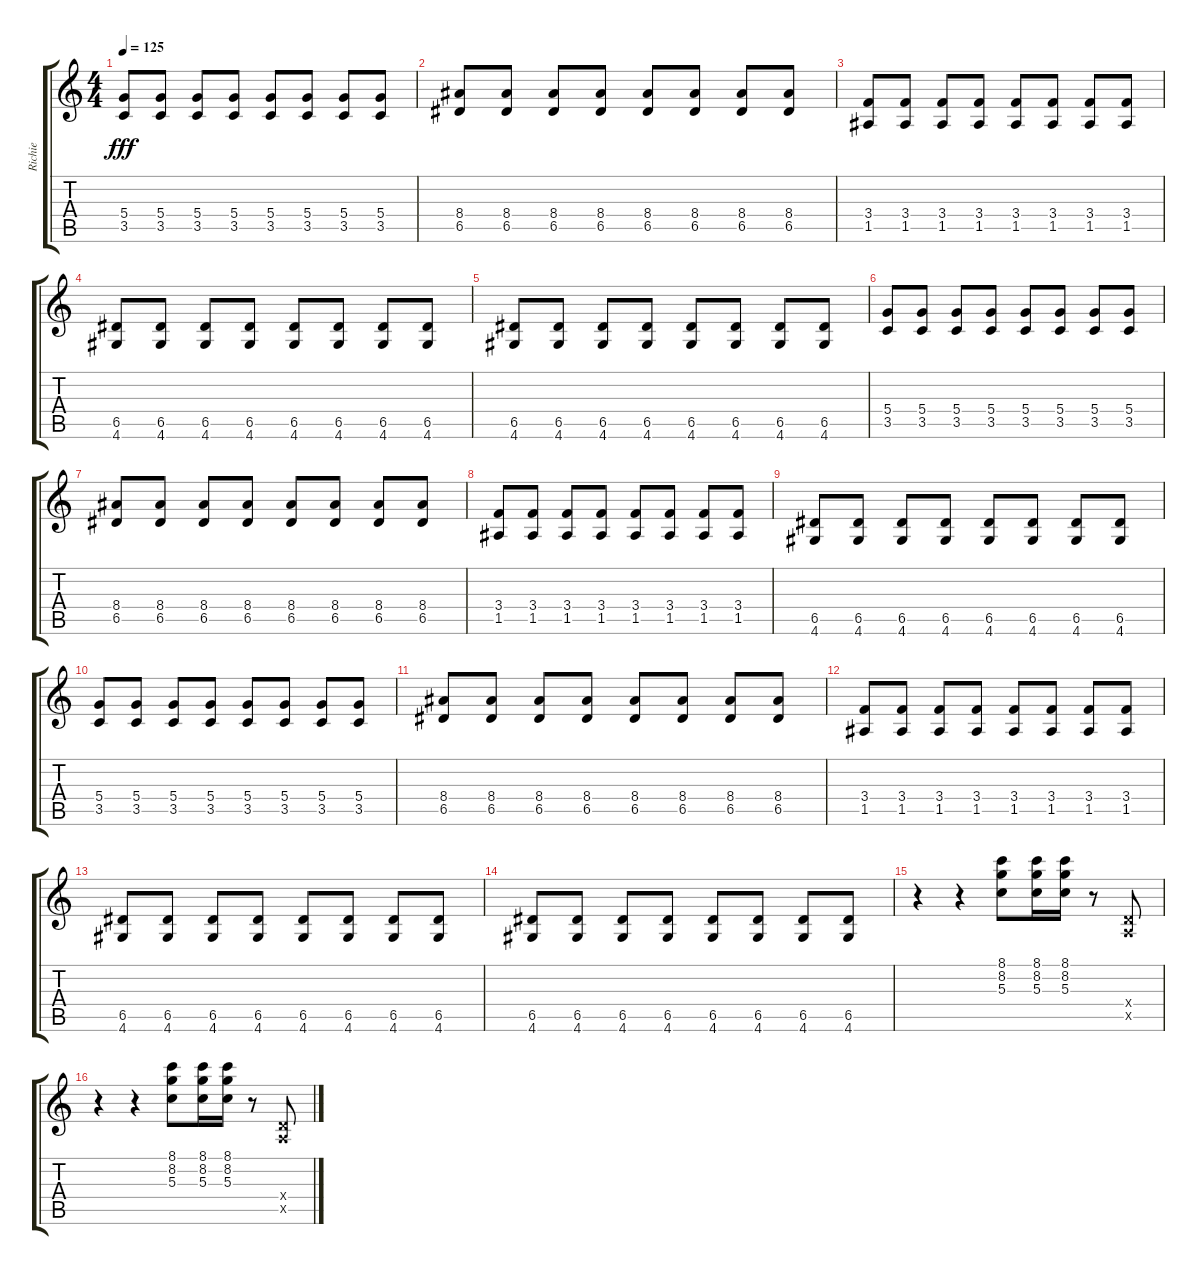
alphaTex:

\track ("Richie" "Richie") {instrument distortionguitar}
\staff {score tabs}
\tuning (E4 B3 G3 D3 A2 E2) {hide}
\ts (4 4)
\tempo 125
\clef g2
\ks c
(5.4 3.5).8{dy fff} (5.4 3.5).8 (5.4 3.5).8 (5.4 3.5).8 (5.4 3.5).8 (5.4 3.5).8 (5.4 3.5).8 (5.4 3.5).8 |
(8.4 6.5).8 (8.4 6.5).8 (8.4 6.5).8 (8.4 6.5).8 (8.4 6.5).8 (8.4 6.5).8 (8.4 6.5).8 (8.4 6.5).8 |
(3.4 1.5).8 (3.4 1.5).8 (3.4 1.5).8 (3.4 1.5).8 (3.4 1.5).8 (3.4 1.5).8 (3.4 1.5).8 (3.4 1.5).8 |
(6.5 4.6).8 (6.5 4.6).8 (6.5 4.6).8 (6.5 4.6).8 (6.5 4.6).8 (6.5 4.6).8 (6.5 4.6).8 (6.5 4.6).8 |
(6.5 4.6).8 (6.5 4.6).8 (6.5 4.6).8 (6.5 4.6).8 (6.5 4.6).8 (6.5 4.6).8 (6.5 4.6).8 (6.5 4.6).8 |
(5.4 3.5).8 (5.4 3.5).8 (5.4 3.5).8 (5.4 3.5).8 (5.4 3.5).8 (5.4 3.5).8 (5.4 3.5).8 (5.4 3.5).8 |
(8.4 6.5).8 (8.4 6.5).8 (8.4 6.5).8 (8.4 6.5).8 (8.4 6.5).8 (8.4 6.5).8 (8.4 6.5).8 (8.4 6.5).8 |
(3.4 1.5).8 (3.4 1.5).8 (3.4 1.5).8 (3.4 1.5).8 (3.4 1.5).8 (3.4 1.5).8 (3.4 1.5).8 (3.4 1.5).8 |
(6.5 4.6).8 (6.5 4.6).8 (6.5 4.6).8 (6.5 4.6).8 (6.5 4.6).8 (6.5 4.6).8 (6.5 4.6).8 (6.5 4.6).8 |
(5.4 3.5).8 (5.4 3.5).8 (5.4 3.5).8 (5.4 3.5).8 (5.4 3.5).8 (5.4 3.5).8 (5.4 3.5).8 (5.4 3.5).8 |
(8.4 6.5).8 (8.4 6.5).8 (8.4 6.5).8 (8.4 6.5).8 (8.4 6.5).8 (8.4 6.5).8 (8.4 6.5).8 (8.4 6.5).8 |
(3.4 1.5).8 (3.4 1.5).8 (3.4 1.5).8 (3.4 1.5).8 (3.4 1.5).8 (3.4 1.5).8 (3.4 1.5).8 (3.4 1.5).8 |
(6.5 4.6).8 (6.5 4.6).8 (6.5 4.6).8 (6.5 4.6).8 (6.5 4.6).8 (6.5 4.6).8 (6.5 4.6).8 (6.5 4.6).8 |
(6.5 4.6).8 (6.5 4.6).8 (6.5 4.6).8 (6.5 4.6).8 (6.5 4.6).8 (6.5 4.6).8 (6.5 4.6).8 (6.5 4.6).8 |
r.4{instrument electricguitarclean} r.4 (8.1 8.2 5.3).8 (8.1 8.2 5.3).16 (8.1 8.2 5.3).16 r.8 (0.4{x} 0.5{x}).8 |
r.4 r.4 (8.1 8.2 5.3).8 (8.1 8.2 5.3).16 (8.1 8.2 5.3).16 r.8 (0.4{x} 0.5{x}).8
